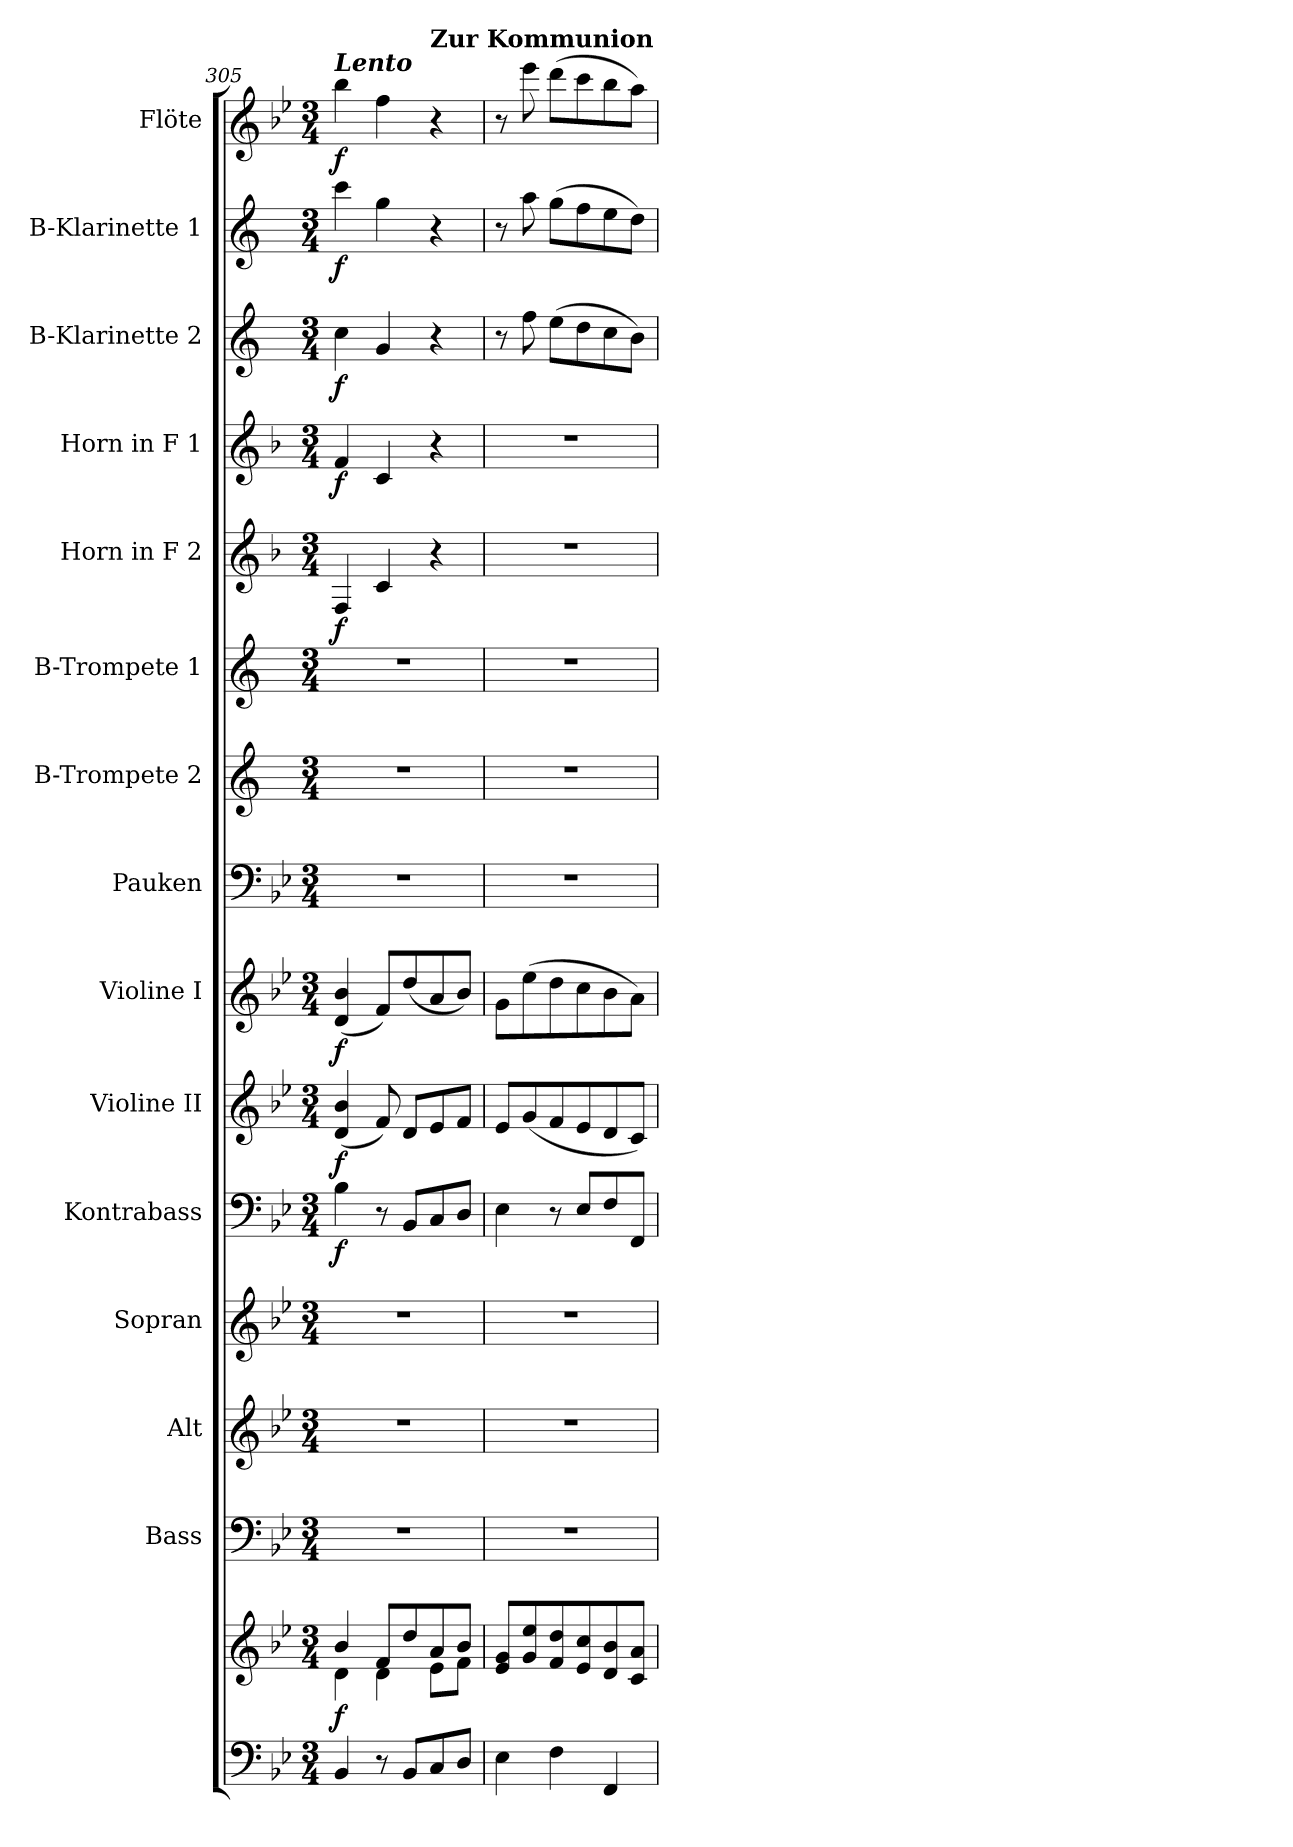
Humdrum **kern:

**kern	**kern	**dynam	**kern	**kern	**kern	**kern	**dynam	**kern	**dynam	**kern	**dynam	**kern	**kern	**kern	**kern	**dynam	**kern	**dynam	**kern	**dynam	**kern	**dynam	**kern	**dynam
*part15	*part15	*part15	*part14	*part13	*part12	*part11	*part11	*part10	*part10	*part9	*part9	*part8	*part7	*part6	*part5	*part5	*part4	*part4	*part3	*part3	*part2	*part2	*part1	*part1
*staff16	*staff15	*staff15/16	*staff14	*staff13	*staff12	*staff11	*staff11	*staff10	*staff10	*staff9	*staff9	*staff8	*staff7	*staff6	*staff5	*staff5	*staff4	*staff4	*staff3	*staff3	*staff2	*staff2	*staff1	*staff1
*	*	*	*I"Bass	*I"Alt	*I"Sopran	*I"Kontrabass	*	*I"Violine II	*	*I"Violine I	*	*I"Pauken	*I"B-Trompete 2	*I"B-Trompete 1	*I"Horn in F 2	*	*I"Horn in F 1	*	*I"B-Klarinette 2	*	*I"B-Klarinette 1	*	*I"Flöte	*
*	*	*	*I'B.	*I'A.	*I'S.	*I'Kb.	*	*I'Vl. II	*	*I'Vl. I	*	*I'Pk.	*I'B Trp. 2	*I'B Trp. 1	*	*	*	*	*I'B Kl. 2	*	*I'B Kl. 1	*	*I'Fl.	*
!!LO:PB:g=z
*clefF4	*clefG2	*	*clefF4	*clefG2	*clefG2	*clefF4	*	*clefG2	*	*clefG2	*	*clefF4	*clefG2	*clefG2	*clefG2	*	*clefG2	*	*clefG2	*	*clefG2	*	*clefG2	*
*	*	*	*	*	*	*ITrd7c12	*	*	*	*	*	*	*ITrd1c2	*ITrd1c2	*ITrd4c7	*	*ITrd4c7	*	*ITrd1c2	*	*ITrd1c2	*	*	*
*k[b-e-]	*k[b-e-]	*	*k[b-e-]	*k[b-e-]	*k[b-e-]	*k[b-e-]	*	*k[b-e-]	*	*k[b-e-]	*	*k[b-e-]	*k[b-e-]	*k[b-e-]	*k[b-e-]	*	*k[b-e-]	*	*k[b-e-]	*	*k[b-e-]	*	*k[b-e-]	*
*B-:	*B-:	*	*B-:	*B-:	*B-:	*B-:	*	*B-:	*	*B-:	*	*B-:	*B-:	*B-:	*B-:	*	*B-:	*	*B-:	*	*B-:	*	*B-:	*
*M3/4	*M3/4	*	*M3/4	*M3/4	*M3/4	*M3/4	*	*M3/4	*	*M3/4	*	*M3/4	*M3/4	*M3/4	*M3/4	*	*M3/4	*	*M3/4	*	*M3/4	*	*M3/4	*
=305	=305	=305	=305	=305	=305	=305	=305	=305	=305	=305	=305	=305	=305	=305	=305	=305	=305	=305	=305	=305	=305	=305	=305	=305
*	*^	*	*	*	*	*	*	*	*	*	*	*	*	*	*	*	*	*	*	*	*	*	*	*
!	!	!	!	!	!	!	!	!	!	!	!	!	!	!	!	!	!	!	!	!	!	!	!	!LO:TX:a:Bi:t=Lento	!
!	!	!	!LO:DY:b	!	!	!	!	!LO:DY:b	!	!LO:DY:b	!	!LO:DY:b	!	!	!	!	!LO:DY:b	!	!LO:DY:b	!	!LO:DY:b	!	!LO:DY:b	!	!LO:DY:b
4BB-/	4b-/	4d\	f	2.r	2.r	2.r	4BB-\	f	(<4d/ 4b-/	f	(<4d/ 4b-/	f	2.r	2.r	2.r	4BB-/	f	4B-/	f	4b-\	f	4bb-\	f	4bb-\	f
8r	8f/L	4d\	.	.	.	.	8r	.	8f/)	.	8f/L)	.	.	.	.	4F/	.	4F/	.	4f/	.	4ff\	.	4ff\	.
8BB-/L	8dd/	.	.	.	.	.	8BBB-/L	.	8d/L	.	(<8dd/	.	.	.	.	.	.	.	.	.	.	.	.	.	.
!	!	!	!	!	!	!	!	!	!	!	!	!	!	!	!	!	!	!	!	!	!	!	!	!LO:TX:a:B:t=Zur Kommunion	!
8C/	8a/	8e-\L	.	.	.	.	8CC/	.	8e-/	.	8a/	.	.	.	.	4r	.	4r	.	4r	.	4r	.	4r	.
8D/J	8b-/J	8f\J	.	.	.	.	8DD/J	.	8f/J	.	8b-/J)	.	.	.	.	.	.	.	.	.	.	.	.	.	.
*	*v	*v	*	*	*	*	*	*	*	*	*	*	*	*	*	*	*	*	*	*	*	*	*	*	*
=306	=306	=306	=306	=306	=306	=306	=306	=306	=306	=306	=306	=306	=306	=306	=306	=306	=306	=306	=306	=306	=306	=306	=306	=306
4E-\	8e-/ 8g/L	.	2.r	2.r	2.r	4EE-\	.	8e-/L	.	8g\L	.	2.r	2.r	2.r	2.r	.	2.r	.	8r	.	8r	.	8r	.
.	8g/ 8ee-/	.	.	.	.	.	.	(<8g/	.	(>8ee-\	.	.	.	.	.	.	.	.	8ee-\	.	8gg\	.	8eee-\	.
4F\	8f/ 8dd/	.	.	.	.	8r	.	8f/	.	8dd\	.	.	.	.	.	.	.	.	(>8dd\L	.	(>8ff\L	.	(>8ddd\L	.
.	8e-/ 8cc/	.	.	.	.	8EE-/L	.	8e-/	.	8cc\	.	.	.	.	.	.	.	.	8cc\	.	8ee-\	.	8ccc\	.
4FF/	8d/ 8b-/	.	.	.	.	8FF/	.	8d/	.	8b-\	.	.	.	.	.	.	.	.	8b-\	.	8dd\	.	8bb-\	.
.	8c/ 8a/J	.	.	.	.	8FFF/J	.	8c/J)	.	8a\J)	.	.	.	.	.	.	.	.	8a\J)	.	8cc\J)	.	8aa\J)	.
=	=	=	=	=	=	=	=	=	=	=	=	=	=	=	=	=	=	=	=	=	=	=	=	=
*-	*-	*-	*-	*-	*-	*-	*-	*-	*-	*-	*-	*-	*-	*-	*-	*-	*-	*-	*-	*-	*-	*-	*-	*-
